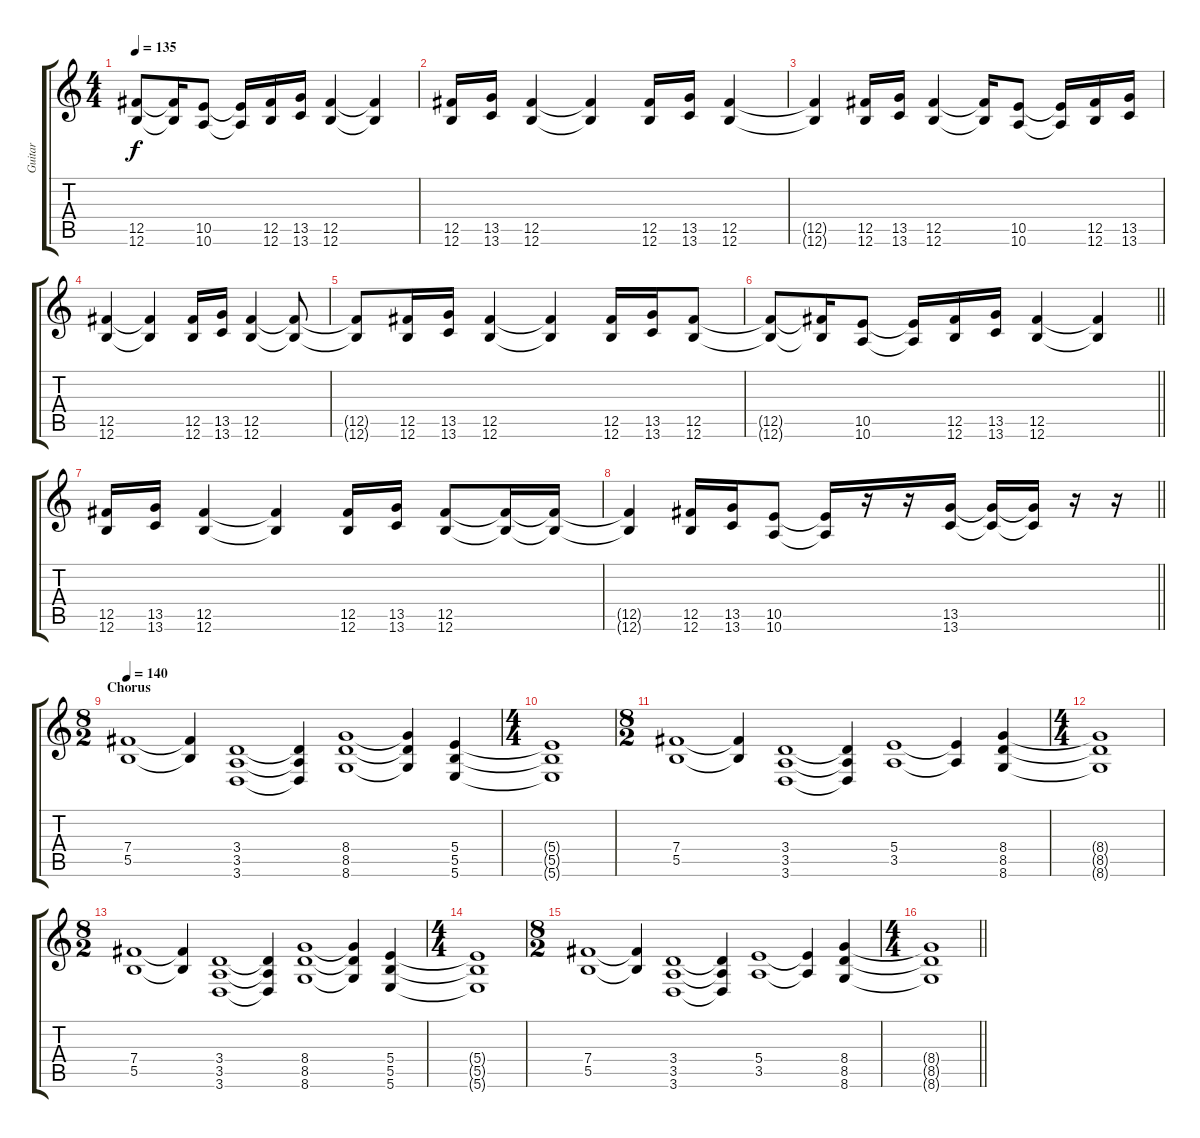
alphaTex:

\track ("Guitar" "Guitar") {instrument distortionguitar}
\staff {score tabs}
\tuning (Db4 Ab3 E3 B2 Gb2 B1) {hide}
\ts (4 4)
\tempo 135
\clef g2
\ks c
(12.5{t} 12.6{t}).8{dy f} (12.5{t} 12.6{t}).16 (10.5 10.6).8 (10.5{t} 10.6{t}).16 (12.5 12.6).16 (13.5 13.6).16 (12.5 12.6).4 (12.5{t} 12.6{t}).4 |
(12.5 12.6).16 (13.5 13.6).16 (12.5 12.6).4 (12.5{t} 12.6{t}).4 (12.5 12.6).16 (13.5 13.6).16 (12.5 12.6).4 |
(12.5{t} 12.6{t}).4 (12.5 12.6).16 (13.5 13.6).16 (12.5 12.6).4 (12.5{t} 12.6{t}).16 (10.5 10.6).8 (10.5{t} 10.6{t}).16 (12.5 12.6).16 (13.5 13.6).16 |
(12.5 12.6).4 (12.5{t} 12.6{t}).4 (12.5 12.6).16 (13.5 13.6).16 (12.5 12.6).4 (12.5{t} 12.6{t}).8 |
(12.5{t} 12.6{t}).8 (12.5 12.6).16 (13.5 13.6).16 (12.5 12.6).4 (12.5{t} 12.6{t}).4 (12.5 12.6).16 (13.5 13.6).16 (12.5 12.6).8 |
\barLineRight lightlight
(12.5{t} 12.6{t}).8 (12.5{t} 12.6{t}).16 (10.5 10.6).8 (10.5{t} 10.6{t}).16 (12.5 12.6).16 (13.5 13.6).16 (12.5 12.6).4 (12.5{t} 12.6{t}).4 |
(12.5 12.6).16 (13.5 13.6).16 (12.5 12.6).4 (12.5{t} 12.6{t}).4 (12.5 12.6).16 (13.5 13.6).16 (12.5 12.6).8 (12.5{t} 12.6{t}).16 (12.5{t} 12.6{t}).16 |
\barLineRight lightlight
(12.5{t} 12.6{t}).4 (12.5 12.6).16 (13.5 13.6).16 (10.5 10.6).8 (10.5{t} 10.6{t}).16 r.16 r.16 (13.5 13.6).16 (13.5{t} 13.6{t}).16 (13.5{t} 13.6{t}).16 r.16 r.16 |
\ts (8 2)
\section ("" "Chorus")
\tempo 140
(7.4 5.5).1{volume 16} (7.4{t} 5.5{t}).4 (3.4 3.5 3.6).1 (3.4{t} 3.5{t} 3.6{t}).4 (8.4 8.5 8.6).1 (8.4{t} 8.5{t} 8.6{t}).4 (5.4 5.5 5.6).4 |
\ts (4 4)
(5.4{t} 5.5{t} 5.6{t}).1 |
\ts (8 2)
(7.4 5.5).1 (7.4{t} 5.5{t}).4 (3.4 3.5 3.6).1 (3.4{t} 3.5{t} 3.6{t}).4 (5.4 3.5).1 (5.4{t} 3.5{t}).4 (8.4 8.5 8.6).4 |
\ts (4 4)
(8.4{t} 8.5{t} 8.6{t}).1 |
\ts (8 2)
(7.4 5.5).1 (7.4{t} 5.5{t}).4 (3.4 3.5 3.6).1 (3.4{t} 3.5{t} 3.6{t}).4 (8.4 8.5 8.6).1 (8.4{t} 8.5{t} 8.6{t}).4 (5.4 5.5 5.6).4 |
\ts (4 4)
(5.4{t} 5.5{t} 5.6{t}).1 |
\ts (8 2)
(7.4 5.5).1 (7.4{t} 5.5{t}).4 (3.4 3.5 3.6).1 (3.4{t} 3.5{t} 3.6{t}).4 (5.4 3.5).1 (5.4{t} 3.5{t}).4 (8.4 8.5 8.6).4 |
\ts (4 4)
\barLineRight lightlight
(8.4{t} 8.5{t} 8.6{t}).1
